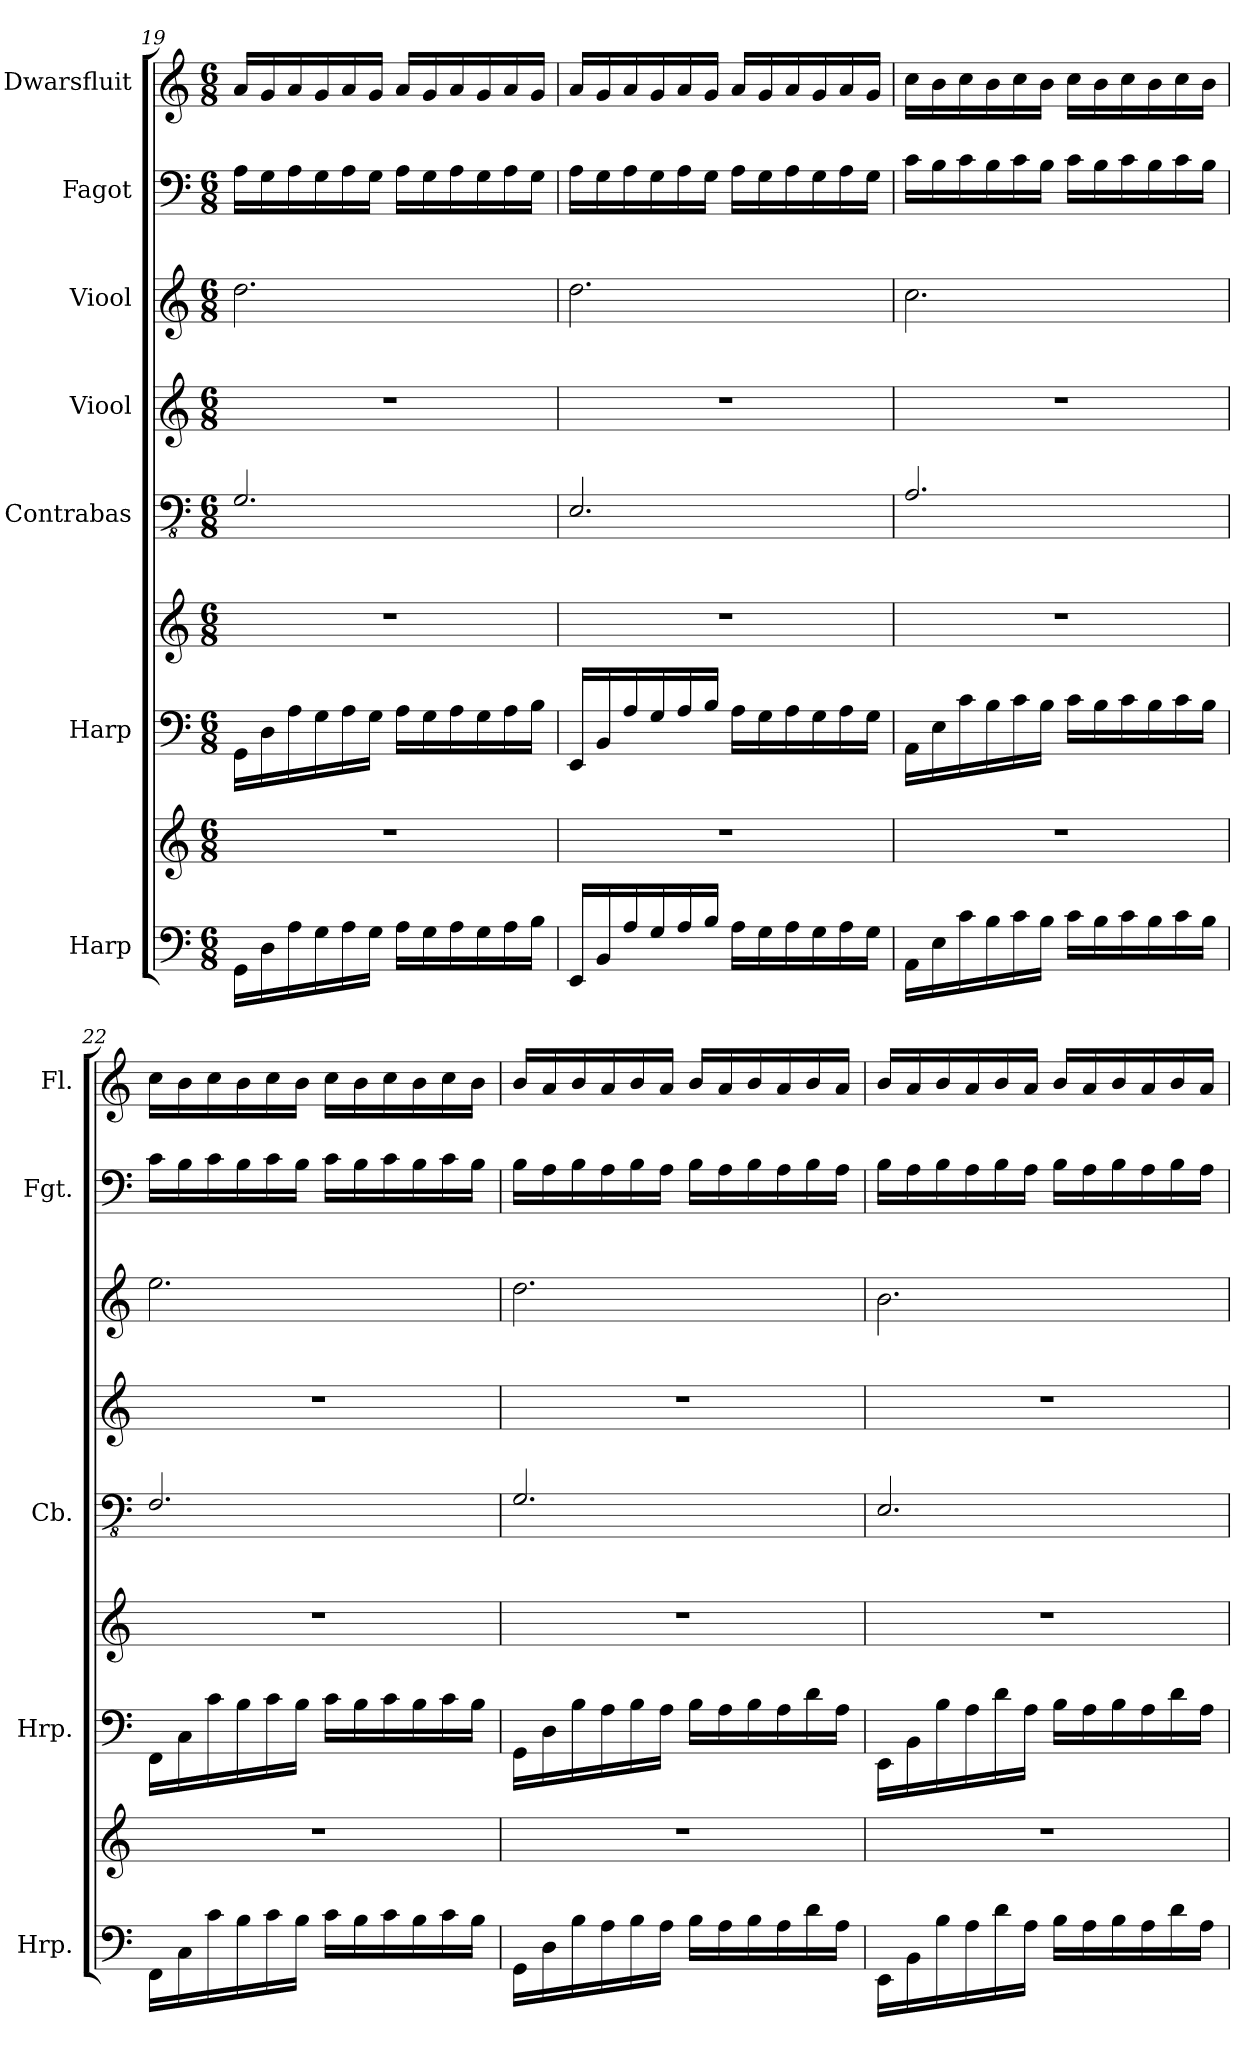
**kern	**kern	**kern	**kern	**kern	**kern	**kern	**kern	**kern
*part7	*part7	*part6	*part6	*part5	*part4	*part3	*part2	*part1
*staff9	*staff8	*staff7	*staff6	*staff5	*staff4	*staff3	*staff2	*staff1
*I"Harp	*	*I"Harp	*	*I"Contrabas	*I"Viool	*I"Viool	*I"Fagot	*I"Dwarsfluit
*I'Hrp.	*	*I'Hrp.	*	*I'Cb.	*	*	*I'Fgt.	*I'Fl.
!!LO:PB:g=z
*clefF4	*clefG2	*clefF4	*clefG2	*clefFv4	*clefG2	*clefG2	*clefF4	*clefG2
*	*	*	*	*ITrd7c12	*	*	*	*
*k[]	*k[]	*k[]	*k[]	*k[]	*k[]	*k[]	*k[]	*k[]
*M6/8	*M6/8	*M6/8	*M6/8	*M6/8	*M6/8	*M6/8	*M6/8	*M6/8
=19	=19	=19	=19	=19	=19	=19	=19	=19
16GG\LL	2.r	16GG\LL	2.r	2.GGG/	2.r	2.dd\	16A\LL	16a/LL
16D\	.	16D\	.	.	.	.	16G\	16g/
16A\	.	16A\	.	.	.	.	16A\	16a/
16G\	.	16G\	.	.	.	.	16G\	16g/
16A\	.	16A\	.	.	.	.	16A\	16a/
16G\JJ	.	16G\JJ	.	.	.	.	16G\JJ	16g/JJ
16A\LL	.	16A\LL	.	.	.	.	16A\LL	16a/LL
16G\	.	16G\	.	.	.	.	16G\	16g/
16A\	.	16A\	.	.	.	.	16A\	16a/
16G\	.	16G\	.	.	.	.	16G\	16g/
16A\	.	16A\	.	.	.	.	16A\	16a/
16B\JJ	.	16B\JJ	.	.	.	.	16G\JJ	16g/JJ
=20	=20	=20	=20	=20	=20	=20	=20	=20
16EE/LL	2.r	16EE/LL	2.r	2.EEE/	2.r	2.dd\	16A\LL	16a/LL
16BB/	.	16BB/	.	.	.	.	16G\	16g/
16A/	.	16A/	.	.	.	.	16A\	16a/
16G/	.	16G/	.	.	.	.	16G\	16g/
16A/	.	16A/	.	.	.	.	16A\	16a/
16B/JJ	.	16B/JJ	.	.	.	.	16G\JJ	16g/JJ
16A\LL	.	16A\LL	.	.	.	.	16A\LL	16a/LL
16G\	.	16G\	.	.	.	.	16G\	16g/
16A\	.	16A\	.	.	.	.	16A\	16a/
16G\	.	16G\	.	.	.	.	16G\	16g/
16A\	.	16A\	.	.	.	.	16A\	16a/
16G\JJ	.	16G\JJ	.	.	.	.	16G\JJ	16g/JJ
=21	=21	=21	=21	=21	=21	=21	=21	=21
16AA\LL	2.r	16AA\LL	2.r	2.AAA/	2.r	2.cc\	16c\LL	16cc\LL
16E\	.	16E\	.	.	.	.	16B\	16b\
16c\	.	16c\	.	.	.	.	16c\	16cc\
16B\	.	16B\	.	.	.	.	16B\	16b\
16c\	.	16c\	.	.	.	.	16c\	16cc\
16B\JJ	.	16B\JJ	.	.	.	.	16B\JJ	16b\JJ
16c\LL	.	16c\LL	.	.	.	.	16c\LL	16cc\LL
16B\	.	16B\	.	.	.	.	16B\	16b\
16c\	.	16c\	.	.	.	.	16c\	16cc\
16B\	.	16B\	.	.	.	.	16B\	16b\
16c\	.	16c\	.	.	.	.	16c\	16cc\
16B\JJ	.	16B\JJ	.	.	.	.	16B\JJ	16b\JJ
!!LO:PB:g=z
=22	=22	=22	=22	=22	=22	=22	=22	=22
16FF\LL	2.r	16FF\LL	2.r	2.FFF/	2.r	2.ee\	16c\LL	16cc\LL
16C\	.	16C\	.	.	.	.	16B\	16b\
16c\	.	16c\	.	.	.	.	16c\	16cc\
16B\	.	16B\	.	.	.	.	16B\	16b\
16c\	.	16c\	.	.	.	.	16c\	16cc\
16B\JJ	.	16B\JJ	.	.	.	.	16B\JJ	16b\JJ
16c\LL	.	16c\LL	.	.	.	.	16c\LL	16cc\LL
16B\	.	16B\	.	.	.	.	16B\	16b\
16c\	.	16c\	.	.	.	.	16c\	16cc\
16B\	.	16B\	.	.	.	.	16B\	16b\
16c\	.	16c\	.	.	.	.	16c\	16cc\
16B\JJ	.	16B\JJ	.	.	.	.	16B\JJ	16b\JJ
=23	=23	=23	=23	=23	=23	=23	=23	=23
16GG\LL	2.r	16GG\LL	2.r	2.GGG/	2.r	2.dd\	16B\LL	16b/LL
16D\	.	16D\	.	.	.	.	16A\	16a/
16B\	.	16B\	.	.	.	.	16B\	16b/
16A\	.	16A\	.	.	.	.	16A\	16a/
16B\	.	16B\	.	.	.	.	16B\	16b/
16A\JJ	.	16A\JJ	.	.	.	.	16A\JJ	16a/JJ
16B\LL	.	16B\LL	.	.	.	.	16B\LL	16b/LL
16A\	.	16A\	.	.	.	.	16A\	16a/
16B\	.	16B\	.	.	.	.	16B\	16b/
16A\	.	16A\	.	.	.	.	16A\	16a/
16d\	.	16d\	.	.	.	.	16B\	16b/
16A\JJ	.	16A\JJ	.	.	.	.	16A\JJ	16a/JJ
=24	=24	=24	=24	=24	=24	=24	=24	=24
16EE\LL	2.r	16EE\LL	2.r	2.EEE/	2.r	2.b\	16B\LL	16b/LL
16BB\	.	16BB\	.	.	.	.	16A\	16a/
16B\	.	16B\	.	.	.	.	16B\	16b/
16A\	.	16A\	.	.	.	.	16A\	16a/
16d\	.	16d\	.	.	.	.	16B\	16b/
16A\JJ	.	16A\JJ	.	.	.	.	16A\JJ	16a/JJ
16B\LL	.	16B\LL	.	.	.	.	16B\LL	16b/LL
16A\	.	16A\	.	.	.	.	16A\	16a/
16B\	.	16B\	.	.	.	.	16B\	16b/
16A\	.	16A\	.	.	.	.	16A\	16a/
16d\	.	16d\	.	.	.	.	16B\	16b/
16A\JJ	.	16A\JJ	.	.	.	.	16A\JJ	16a/JJ
=	=	=	=	=	=	=	=	=
*-	*-	*-	*-	*-	*-	*-	*-	*-
